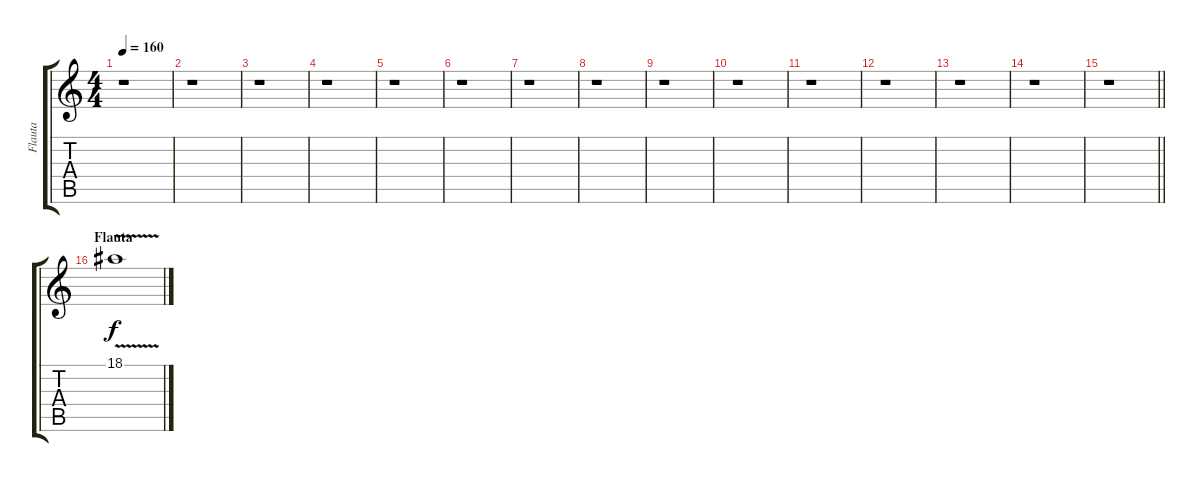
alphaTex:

\track ("Flauta" "Flauta") {instrument flute}
\staff {score tabs}
\tuning (E4 B3 G3 D3 A2 E2) {hide}
\ts (4 4)
\tempo 160
\clef g2
\ks c
r.1{dy f} |
r.1 |
r.1 |
r.1 |
r.1 |
r.1 |
r.1 |
r.1 |
r.1 |
r.1 |
r.1 |
r.1 |
r.1 |
r.1 |
\barLineRight lightlight
r.1 |
\section ("" "Flauta")
18.1{v}.1{instrument piccolo}
